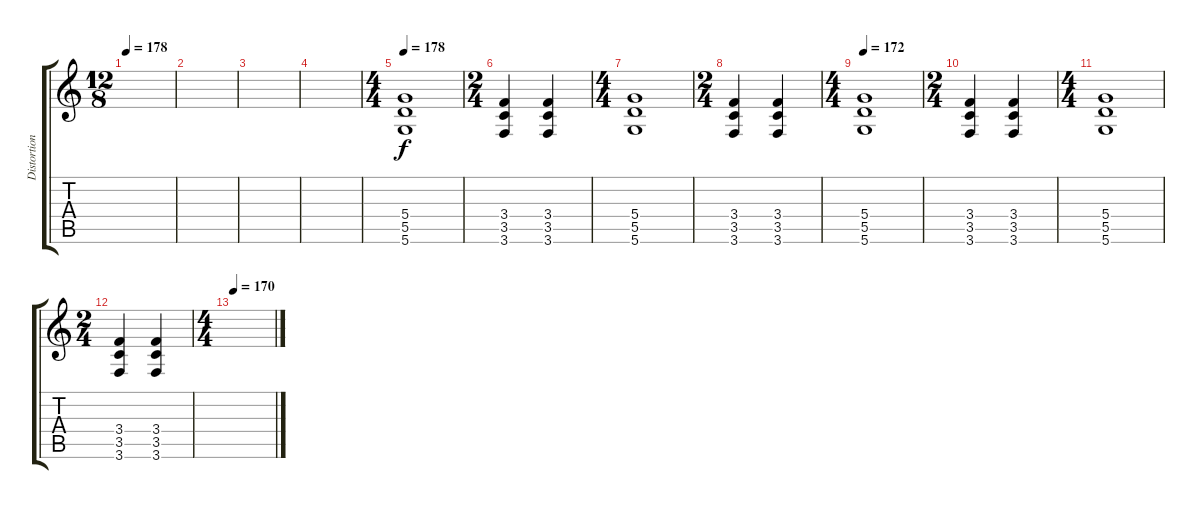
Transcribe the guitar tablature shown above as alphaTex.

\track ("Distortion Guitar 2" "Distortion") {instrument distortionguitar}
\staff {score tabs}
\tuning (E4 B3 G3 D3 A2 D2) {hide}
\ts (12 8)
\tempo 178
\clef g2
\ks c
|
|
|
|
\ts (4 4)
\tempo 178
(5.4 5.5 5.6).1 |
\ts (2 4)
(3.4 3.5 3.6).4 (3.4 3.5 3.6).4 |
\ts (4 4)
(5.4 5.5 5.6).1 |
\ts (2 4)
(3.4 3.5 3.6).4 (3.4 3.5 3.6).4 |
\ts (4 4)
\tempo 172
(5.4 5.5 5.6).1 |
\ts (2 4)
(3.4 3.5 3.6).4 (3.4 3.5 3.6).4 |
\ts (4 4)
(5.4 5.5 5.6).1 |
\ts (2 4)
(3.4 3.5 3.6).4 (3.4 3.5 3.6).4 |
\ts (4 4)
\tempo 170
